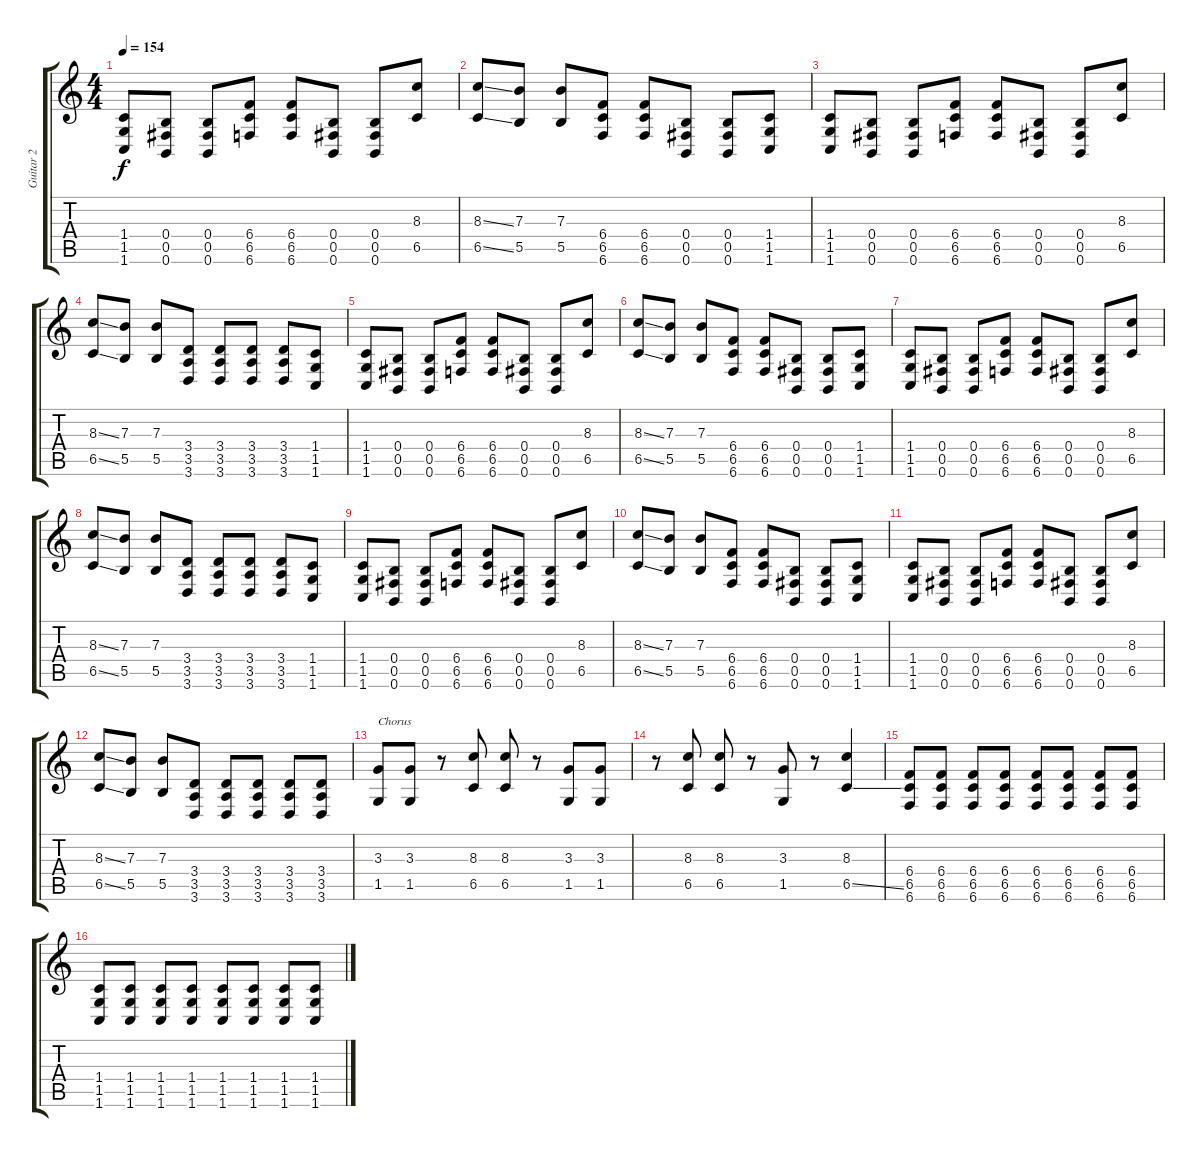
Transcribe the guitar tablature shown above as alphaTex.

\track ("Guitar 2" "Guitar 2") {instrument distortionguitar}
\staff {score tabs}
\tuning (Db4 Ab3 E3 B2 Gb2 B1) {hide}
\ts (4 4)
\tempo 154
\clef g2
\ks c
(1.4 1.5 1.6).8{dy f} (0.4 0.5 0.6).8 (0.4 0.5 0.6).8 (6.4 6.5 6.6).8 (6.4 6.5 6.6).8 (0.4 0.5 0.6).8 (0.4 0.5 0.6).8 (8.3 6.5).8 |
(8.3{ss} 6.5{ss}).8 (7.3 5.5).8 (7.3 5.5).8 (6.4 6.5 6.6).8 (6.4 6.5 6.6).8 (0.4 0.5 0.6).8 (0.4 0.5 0.6).8 (1.4 1.5 1.6).8 |
(1.4 1.5 1.6).8 (0.4 0.5 0.6).8 (0.4 0.5 0.6).8 (6.4 6.5 6.6).8 (6.4 6.5 6.6).8 (0.4 0.5 0.6).8 (0.4 0.5 0.6).8 (8.3 6.5).8 |
(8.3{ss} 6.5{ss}).8 (7.3 5.5).8 (7.3 5.5).8 (3.4 3.5 3.6).8 (3.4 3.5 3.6).8 (3.4 3.5 3.6).8 (3.4 3.5 3.6).8 (1.4 1.5 1.6).8 |
(1.4 1.5 1.6).8 (0.4 0.5 0.6).8 (0.4 0.5 0.6).8 (6.4 6.5 6.6).8 (6.4 6.5 6.6).8 (0.4 0.5 0.6).8 (0.4 0.5 0.6).8 (8.3 6.5).8 |
(8.3{ss} 6.5{ss}).8 (7.3 5.5).8 (7.3 5.5).8 (6.4 6.5 6.6).8 (6.4 6.5 6.6).8 (0.4 0.5 0.6).8 (0.4 0.5 0.6).8 (1.4 1.5 1.6).8 |
(1.4 1.5 1.6).8 (0.4 0.5 0.6).8 (0.4 0.5 0.6).8 (6.4 6.5 6.6).8 (6.4 6.5 6.6).8 (0.4 0.5 0.6).8 (0.4 0.5 0.6).8 (8.3 6.5).8 |
(8.3{ss} 6.5{ss}).8 (7.3 5.5).8 (7.3 5.5).8 (3.4 3.5 3.6).8 (3.4 3.5 3.6).8 (3.4 3.5 3.6).8 (3.4 3.5 3.6).8 (1.4 1.5 1.6).8 |
(1.4 1.5 1.6).8 (0.4 0.5 0.6).8 (0.4 0.5 0.6).8 (6.4 6.5 6.6).8 (6.4 6.5 6.6).8 (0.4 0.5 0.6).8 (0.4 0.5 0.6).8 (8.3 6.5).8 |
(8.3{ss} 6.5{ss}).8 (7.3 5.5).8 (7.3 5.5).8 (6.4 6.5 6.6).8 (6.4 6.5 6.6).8 (0.4 0.5 0.6).8 (0.4 0.5 0.6).8 (1.4 1.5 1.6).8 |
(1.4 1.5 1.6).8 (0.4 0.5 0.6).8 (0.4 0.5 0.6).8 (6.4 6.5 6.6).8 (6.4 6.5 6.6).8 (0.4 0.5 0.6).8 (0.4 0.5 0.6).8 (8.3 6.5).8 |
(8.3{ss} 6.5{ss}).8 (7.3 5.5).8 (7.3 5.5).8 (3.4 3.5 3.6).8 (3.4 3.5 3.6).8 (3.4 3.5 3.6).8 (3.4 3.5 3.6).8 (3.4 3.5 3.6).8 |
(3.3 1.5).8{txt "Chorus"} (3.3 1.5).8 r.8 (8.3 6.5).8 (8.3 6.5).8 r.8 (3.3 1.5).8 (3.3 1.5).8 |
r.8 (8.3 6.5).8 (8.3 6.5).8 r.8 (3.3 1.5).8 r.8 (8.3 6.5{ss}).4 |
(6.4 6.5 6.6).8 (6.4 6.5 6.6).8 (6.4 6.5 6.6).8 (6.4 6.5 6.6).8 (6.4 6.5 6.6).8 (6.4 6.5 6.6).8 (6.4 6.5 6.6).8 (6.4 6.5 6.6).8 |
(1.4 1.5 1.6).8 (1.4 1.5 1.6).8 (1.4 1.5 1.6).8 (1.4 1.5 1.6).8 (1.4 1.5 1.6).8 (1.4 1.5 1.6).8 (1.4 1.5 1.6).8 (1.4 1.5 1.6).8
